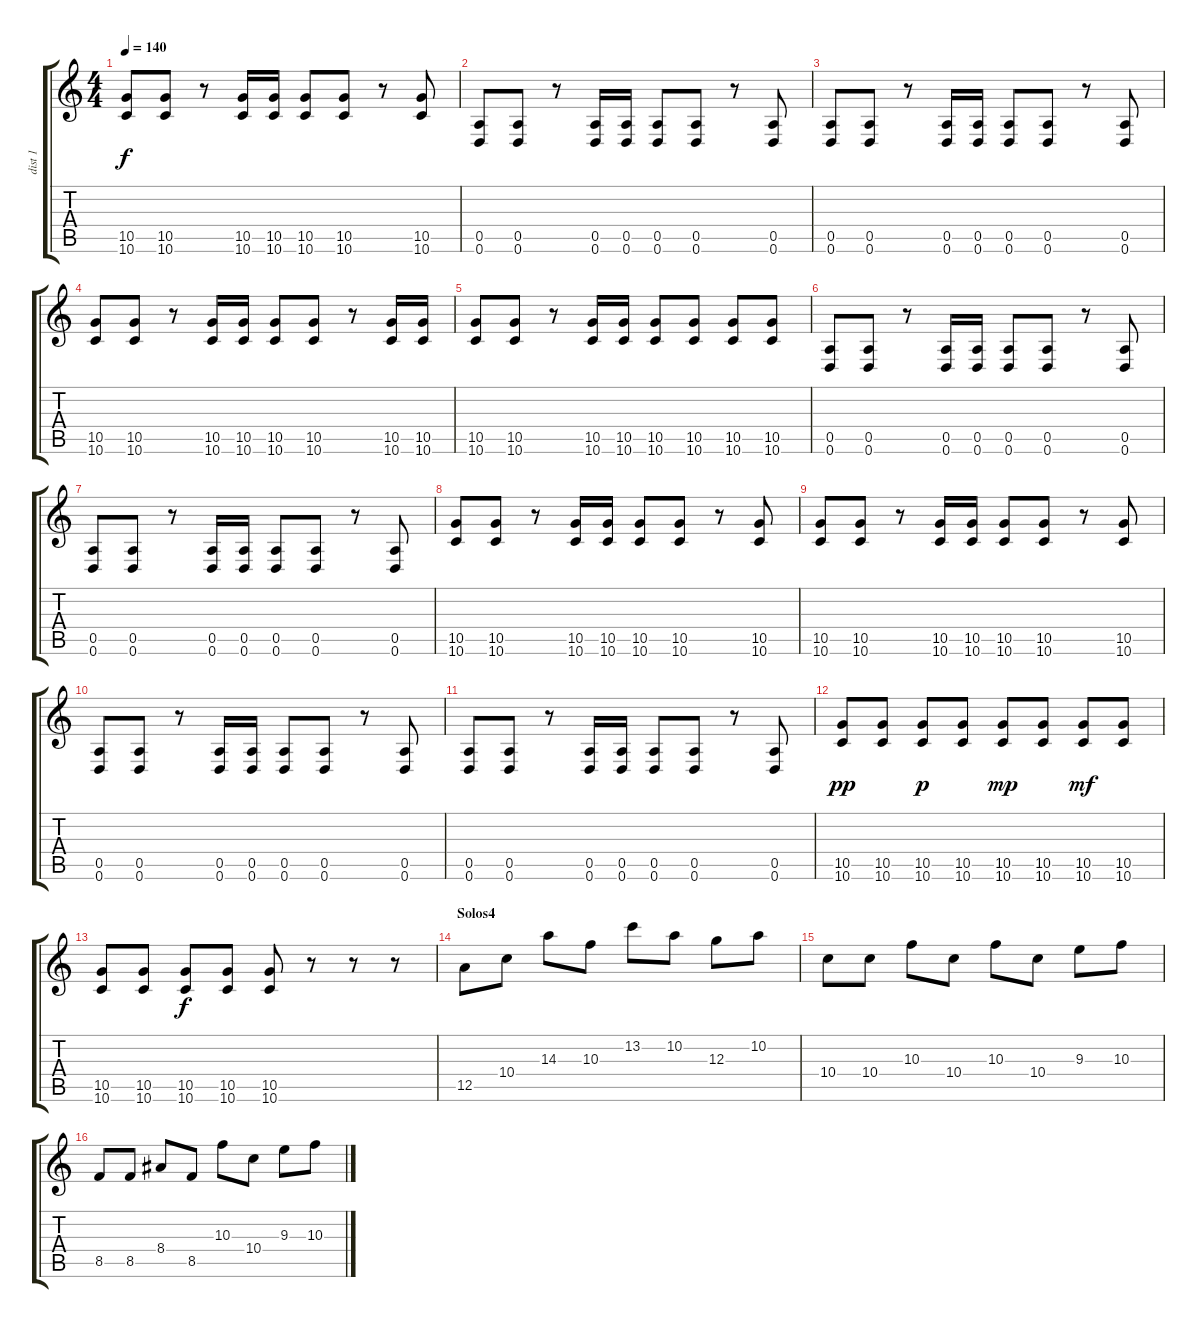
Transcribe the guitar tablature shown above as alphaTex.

\track ("dist 1" "dist 1") {instrument distortionguitar}
\staff {score tabs}
\tuning (E4 B3 G3 D3 A2 D2) {hide}
\ts (4 4)
\tempo 140
\clef g2
\ks c
(10.5 10.6).8{dy f} (10.5 10.6).8 r.8 (10.5 10.6).16 (10.5 10.6).16 (10.5 10.6).8 (10.5 10.6).8 r.8 (10.5 10.6).8 |
(0.5 0.6).8 (0.5 0.6).8 r.8 (0.5 0.6).16 (0.5 0.6).16 (0.5 0.6).8 (0.5 0.6).8 r.8 (0.5 0.6).8 |
(0.5 0.6).8 (0.5 0.6).8 r.8 (0.5 0.6).16 (0.5 0.6).16 (0.5 0.6).8 (0.5 0.6).8 r.8 (0.5 0.6).8 |
(10.5 10.6).8 (10.5 10.6).8 r.8 (10.5 10.6).16 (10.5 10.6).16 (10.5 10.6).8 (10.5 10.6).8 r.8 (10.5 10.6).16 (10.5 10.6).16 |
(10.5 10.6).8 (10.5 10.6).8 r.8 (10.5 10.6).16 (10.5 10.6).16 (10.5 10.6).8 (10.5 10.6).8 (10.5 10.6).8 (10.5 10.6).8 |
(0.5 0.6).8 (0.5 0.6).8 r.8 (0.5 0.6).16 (0.5 0.6).16 (0.5 0.6).8 (0.5 0.6).8 r.8 (0.5 0.6).8 |
(0.5 0.6).8 (0.5 0.6).8 r.8 (0.5 0.6).16 (0.5 0.6).16 (0.5 0.6).8 (0.5 0.6).8 r.8 (0.5 0.6).8 |
(10.5 10.6).8 (10.5 10.6).8 r.8 (10.5 10.6).16 (10.5 10.6).16 (10.5 10.6).8 (10.5 10.6).8 r.8 (10.5 10.6).8 |
(10.5 10.6).8 (10.5 10.6).8 r.8 (10.5 10.6).16 (10.5 10.6).16 (10.5 10.6).8 (10.5 10.6).8 r.8 (10.5 10.6).8 |
(0.5 0.6).8 (0.5 0.6).8 r.8 (0.5 0.6).16 (0.5 0.6).16 (0.5 0.6).8 (0.5 0.6).8 r.8 (0.5 0.6).8 |
(0.5 0.6).8 (0.5 0.6).8 r.8 (0.5 0.6).16 (0.5 0.6).16 (0.5 0.6).8 (0.5 0.6).8 r.8 (0.5 0.6).8 |
(10.5 10.6).8{dy pp} (10.5 10.6).8 (10.5 10.6).8{dy p} (10.5 10.6).8 (10.5 10.6).8{dy mp} (10.5 10.6).8 (10.5 10.6).8{dy mf} (10.5 10.6).8 |
(10.5 10.6).8 (10.5 10.6).8 (10.5 10.6).8{dy f} (10.5 10.6).8 (10.5 10.6).8 r.8 r.8 r.8 |
\section ("" "Solos4")
12.5.8 10.4.8 14.3.8 10.3.8 13.2.8 10.2.8 12.3.8 10.2.8 |
10.4.8 10.4.8 10.3.8 10.4.8 10.3.8 10.4.8 9.3.8 10.3.8 |
8.5.8 8.5.8 8.4.8 8.5.8 10.3.8 10.4.8 9.3.8 10.3.8
